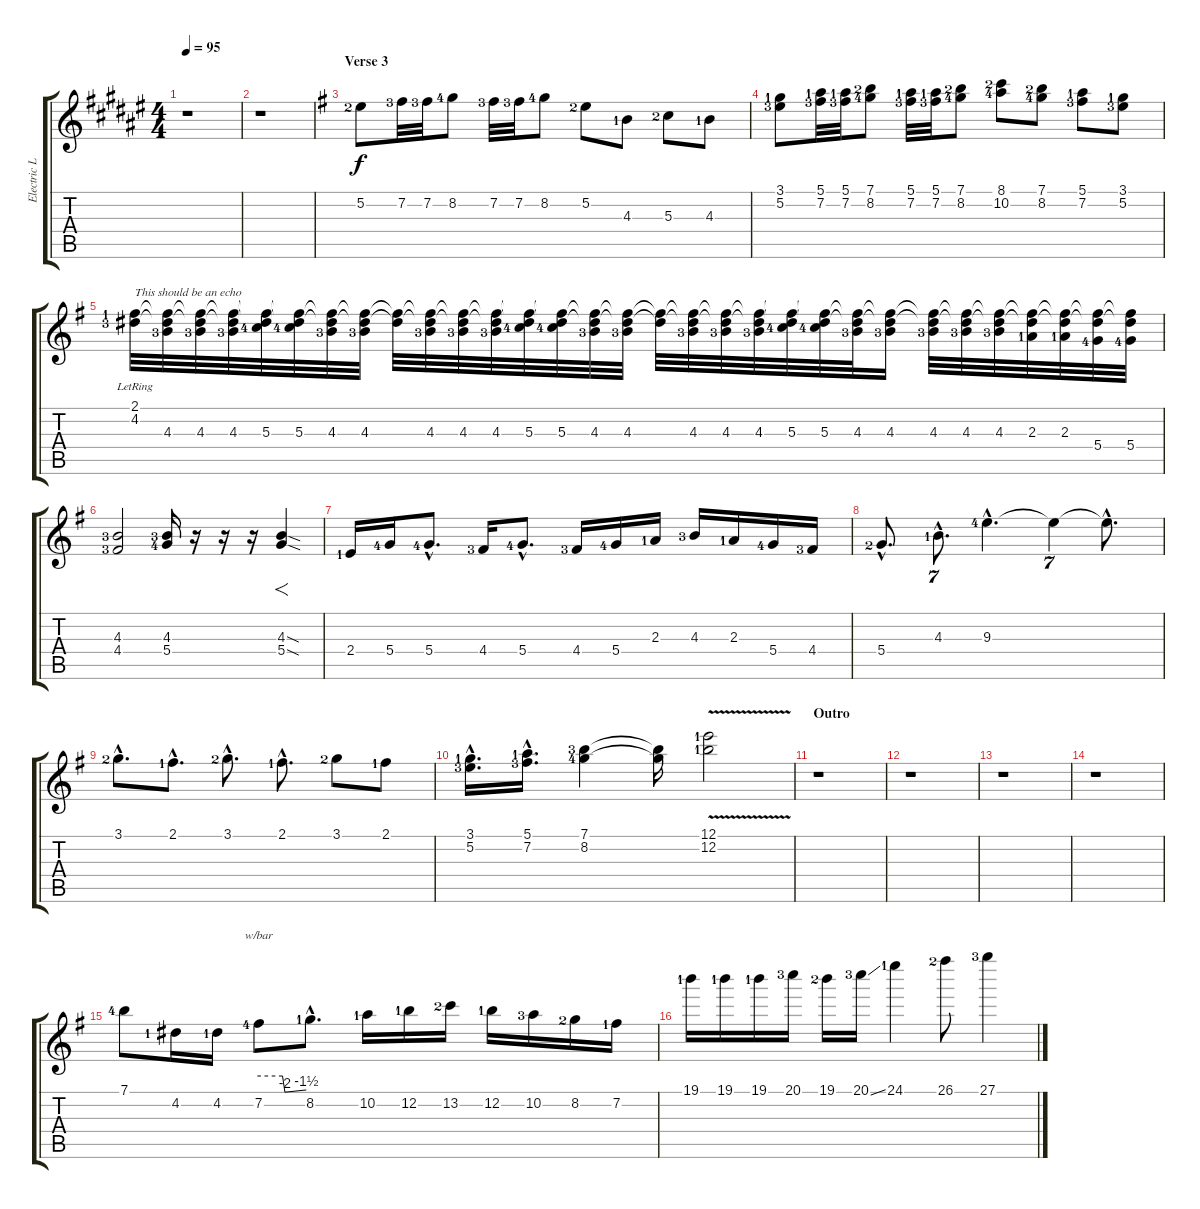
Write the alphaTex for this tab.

\track ("Electric Lead Guitar" "Electric L") {instrument overdrivenguitar}
\staff {score tabs}
\tuning (E4 B3 G3 D3 A2 E2) {hide}
\ts (4 4)
\tempo 95
\clef g2
\ks d#minor
r.1{dy f} |
r.1 |
\section ("" "Verse 3")
\ks eminor
5.2{lf 3}.8 7.2{lf 4}.32 7.2{lf 4}.32 8.2{lf 5}.8 7.2{lf 4}.32 7.2{lf 4}.32 8.2{lf 5}.8 5.2{lf 3}.8 4.3{lf 2}.8 5.3{lf 3}.8 4.3{lf 2}.8 |
(3.1{lf 2} 5.2{lf 4}).8 (5.1{lf 2} 7.2{lf 4}).32 (5.1{lf 2} 7.2{lf 4}).32 (7.1{lf 3} 8.2{lf 5}).8 (5.1{lf 2} 7.2{lf 4}).32 (5.1{lf 2} 7.2{lf 4}).32 (7.1{lf 3} 8.2{lf 5}).8 (8.1{lf 3} 10.2{lf 5}).8 (7.1{lf 3} 8.2{lf 5}).8 (5.1{lf 2} 7.2{lf 4}).8 (3.1{lf 2} 5.2{lf 4}).8 |
(2.1{lf 2} 4.2{lr lf 4}).32{txt "This should be an echo"} (2.1{t} 4.2{t} 4.3{lf 4}).32 (2.1{t} 4.2{t} 4.3{lf 4}).32 (2.1{t} 4.2{t} 4.3{lf 4}).32 (2.1{t} 4.2{t} 5.3{lf 5}).32 (2.1{t} 4.2{t} 5.3{lf 5}).32 (2.1{t} 4.2{t} 4.3{lf 4}).32 (2.1{t} 4.2{t} 4.3{lf 4}).32 (2.1{t} 4.2{t}).32 (2.1{t} 4.2{t} 4.3{lf 4}).32 (2.1{t} 4.2{t} 4.3{lf 4}).32 (2.1{t} 4.2{t} 4.3{lf 4}).32 (2.1{t} 4.2{t} 5.3{lf 5}).32 (2.1{t} 4.2{t} 5.3{lf 5}).32 (2.1{t} 4.2{t} 4.3{lf 4}).32 (2.1{t} 4.2{t} 4.3{lf 4}).32 (2.1{t} 4.2{t}).32 (2.1{t} 4.2{t} 4.3{lf 4}).32 (2.1{t} 4.2{t} 4.3{lf 4}).32 (2.1{t} 4.2{t} 4.3{lf 4}).32 (2.1{t} 4.2{t} 5.3{lf 5}).32 (2.1{t} 4.2{t} 5.3{lf 5}).32 (2.1{t} 4.2{t} 4.3{lf 4}).32 (2.1{t} 4.2{t} 4.3{lf 4}).16 (2.1{t} 4.2{t} 4.3{lf 4}).32 (2.1{t} 4.2{t} 4.3{lf 4}).32 (2.1{t} 4.2{t} 4.3{lf 4}).32 (2.1{t} 4.2{t} 2.3{lf 2}).32 (2.1{t} 4.2{t} 2.3{lf 2}).32 (2.1{t} 4.2{t} 5.4{lf 5}).32 (2.1{t} 4.2{t} 5.4{lf 5}).32 |
(4.3{lf 4} 4.4{lf 4}).2 (4.3{lf 4} 5.4{lf 5}).16 r.16 r.16 r.16 (4.3{sod} 5.4{sod}).4{f} |
2.4{lf 2}.16 5.4{lf 5}.16 5.4{hac lf 5}.8{d} 4.4{lf 4}.16 5.4{hac lf 5}.8{d} 4.4{lf 4}.16 5.4{lf 5}.16 2.3{lf 2}.16 4.3{lf 4}.16 2.3{lf 2}.16 5.4{lf 5}.16 4.4{lf 4}.16 |
5.4{hac lf 3}.8{d} 4.3{hac lf 2}.8{d tu (7 4)} 9.3{hac lf 5}.4{d} 9.3{t}.4{tu (7 4)} 9.3{hac t}.8{d} |
3.1{hac lf 3}.8{d} 2.1{hac lf 2}.8{d} 3.1{hac lf 3}.8{d} 2.1{hac lf 2}.8{d} 3.1{lf 3}.8 2.1{lf 2}.8 |
(3.1{hac lf 2} 5.2{hac lf 4}).16{d} (5.1{hac lf 2} 7.2{hac lf 4}).16{d} (7.1{lf 4} 8.2{lf 5}).4 (7.1{t} 8.2{t}).16 (12.1{v lf 2} 12.2{v lf 2}).2 |
\section ("" "Outro")
r.1 |
r.1 |
r.1 |
r.1 |
7.1{lf 5}.8 4.2{lf 2}.16 4.2{lf 2}.16 7.2{lf 5}.8{tbe (custom default 0 0 30 0 33 -8 60 -6)} 8.2{hac lf 2}.8{d} 10.2{lf 2}.16 12.2{lf 2}.16 13.2{lf 3}.16 12.2{lf 2}.16 10.2{lf 4}.16 8.2{lf 3}.16 7.2{lf 2}.16 |
19.1{lf 2}.16 19.1{lf 2}.16 19.1{lf 2}.16 20.1{lf 4}.16 19.1{lf 3}.16 20.1{ss lf 4}.16 24.1{lf 2}.4 26.1{lf 3}.8 27.1{lf 4}.4
